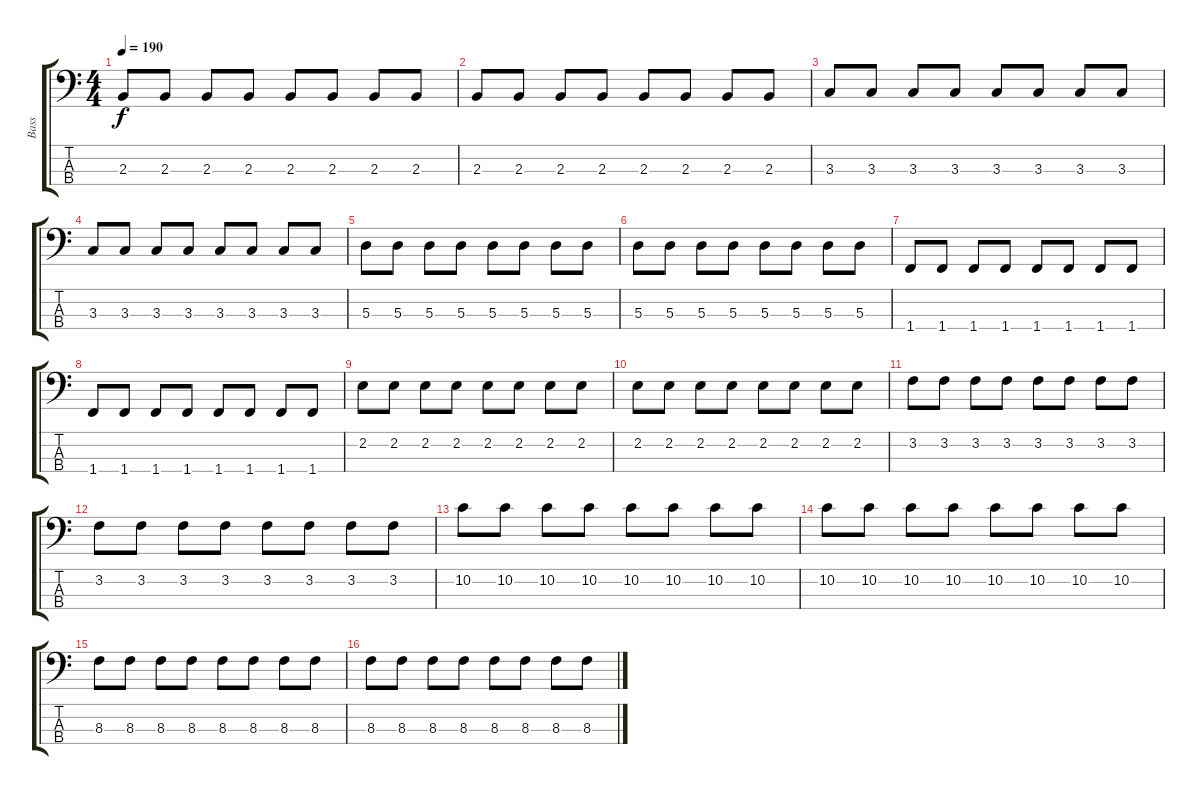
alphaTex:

\track ("Bass" "Bass") {instrument electricbasspick}
\staff {score tabs}
\tuning (G2 D2 A1 E1) {hide}
\ts (4 4)
\tempo 190
\clef f4
\ks c
2.3.8{dy f} 2.3.8 2.3.8 2.3.8 2.3.8 2.3.8 2.3.8 2.3.8 |
2.3.8 2.3.8 2.3.8 2.3.8 2.3.8 2.3.8 2.3.8 2.3.8 |
3.3.8 3.3.8 3.3.8 3.3.8 3.3.8 3.3.8 3.3.8 3.3.8 |
3.3.8 3.3.8 3.3.8 3.3.8 3.3.8 3.3.8 3.3.8 3.3.8 |
5.3.8 5.3.8 5.3.8 5.3.8 5.3.8 5.3.8 5.3.8 5.3.8 |
5.3.8 5.3.8 5.3.8 5.3.8 5.3.8 5.3.8 5.3.8 5.3.8 |
1.4.8 1.4.8 1.4.8 1.4.8 1.4.8 1.4.8 1.4.8 1.4.8 |
1.4.8 1.4.8 1.4.8 1.4.8 1.4.8 1.4.8 1.4.8 1.4.8 |
2.2.8 2.2.8 2.2.8 2.2.8 2.2.8 2.2.8 2.2.8 2.2.8 |
2.2.8 2.2.8 2.2.8 2.2.8 2.2.8 2.2.8 2.2.8 2.2.8 |
3.2.8 3.2.8 3.2.8 3.2.8 3.2.8 3.2.8 3.2.8 3.2.8 |
3.2.8 3.2.8 3.2.8 3.2.8 3.2.8 3.2.8 3.2.8 3.2.8 |
10.2.8 10.2.8 10.2.8 10.2.8 10.2.8 10.2.8 10.2.8 10.2.8 |
10.2.8 10.2.8 10.2.8 10.2.8 10.2.8 10.2.8 10.2.8 10.2.8 |
8.3.8 8.3.8 8.3.8 8.3.8 8.3.8 8.3.8 8.3.8 8.3.8 |
8.3.8 8.3.8 8.3.8 8.3.8 8.3.8 8.3.8 8.3.8 8.3.8
